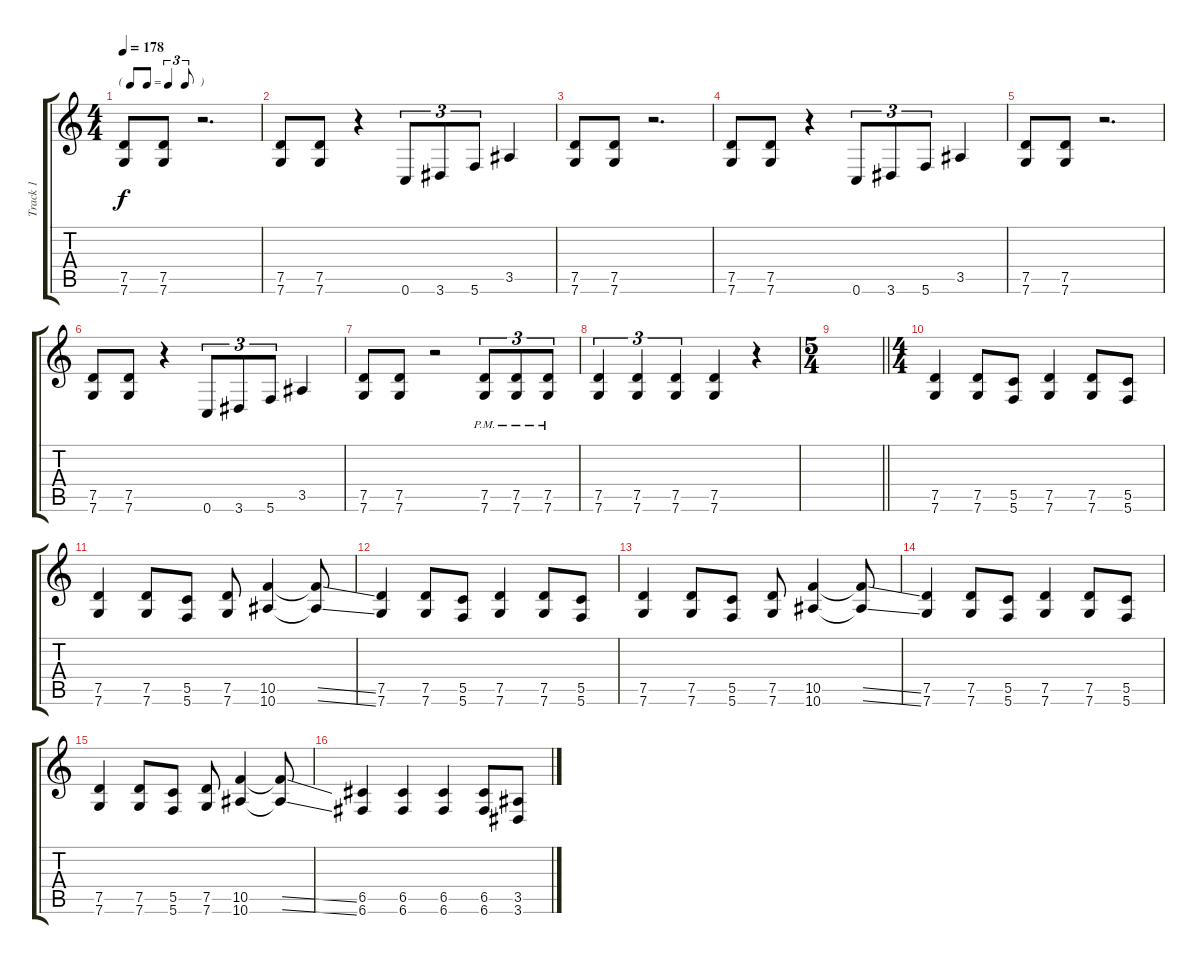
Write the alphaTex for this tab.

\track ("Track 1" "Track 1") {instrument distortionguitar}
\staff {score tabs}
\tuning (D4 A3 F3 C3 G2 C2) {hide}
\ts (4 4)
\tf triplet8th
\tempo 178
\clef g2
\ks c
(7.5 7.6).8{dy f} (7.5 7.6).8 r.2{d} |
(7.5 7.6).8 (7.5 7.6).8 r.4 0.6.8{tu (3 2)} 3.6.8{tu (3 2)} 5.6.8{tu (3 2)} 3.5.4 |
(7.5 7.6).8 (7.5 7.6).8 r.2{d} |
(7.5 7.6).8 (7.5 7.6).8 r.4 0.6.8{tu (3 2)} 3.6.8{tu (3 2)} 5.6.8{tu (3 2)} 3.5.4 |
(7.5 7.6).8 (7.5 7.6).8 r.2{d} |
(7.5 7.6).8 (7.5 7.6).8 r.4 0.6.8{tu (3 2)} 3.6.8{tu (3 2)} 5.6.8{tu (3 2)} 3.5.4 |
(7.5 7.6).8 (7.5 7.6).8 r.2 (7.5{pm} 7.6).8{tu (3 2)} (7.5{pm} 7.6).8{tu (3 2)} (7.5{pm} 7.6).8{tu (3 2)} |
(7.5 7.6).4{tu (3 2)} (7.5 7.6).4{tu (3 2)} (7.5 7.6).4{tu (3 2)} (7.5 7.6).4 r.4 |
\ts (5 4)
\barLineRight lightlight
|
\ts (4 4)
(7.5 7.6).4 (7.5 7.6).8 (5.5 5.6).8 (7.5 7.6).4 (7.5 7.6).8 (5.5 5.6).8 |
(7.5 7.6).4 (7.5 7.6).8 (5.5 5.6).8 (7.5 7.6).8 (10.5 10.6).4 (10.5{ss t} 10.6{ss t}).8 |
(7.5 7.6).4 (7.5 7.6).8 (5.5 5.6).8 (7.5 7.6).4 (7.5 7.6).8 (5.5 5.6).8 |
(7.5 7.6).4 (7.5 7.6).8 (5.5 5.6).8 (7.5 7.6).8 (10.5 10.6).4 (10.5{ss t} 10.6{ss t}).8 |
(7.5 7.6).4 (7.5 7.6).8 (5.5 5.6).8 (7.5 7.6).4 (7.5 7.6).8 (5.5 5.6).8 |
(7.5 7.6).4 (7.5 7.6).8 (5.5 5.6).8 (7.5 7.6).8 (10.5 10.6).4 (10.5{ss t} 10.6{ss t}).8 |
(6.5 6.6).4 (6.5 6.6).4 (6.5 6.6).4 (6.5 6.6).8 (3.5 3.6).8
